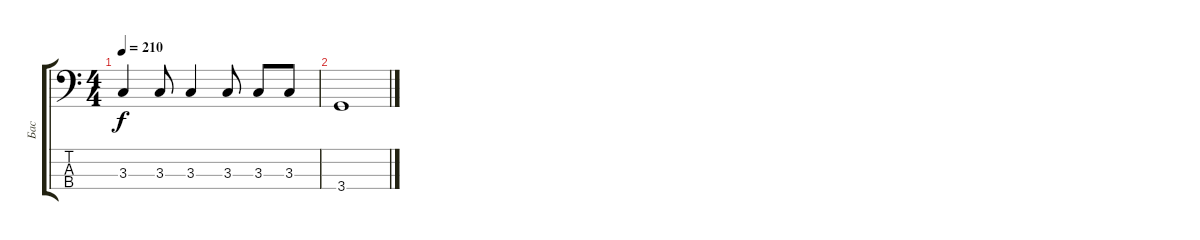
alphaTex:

\track ("Бас" "Бас") {instrument electricbassfinger}
\staff {score tabs}
\tuning (G2 D2 A1 E1) {hide}
\ts (4 4)
\tempo 210
\clef f4
\ks c
3.3.4{dy f} 3.3.8 3.3.4 3.3.8 3.3.8 3.3.8 |
3.4.1
